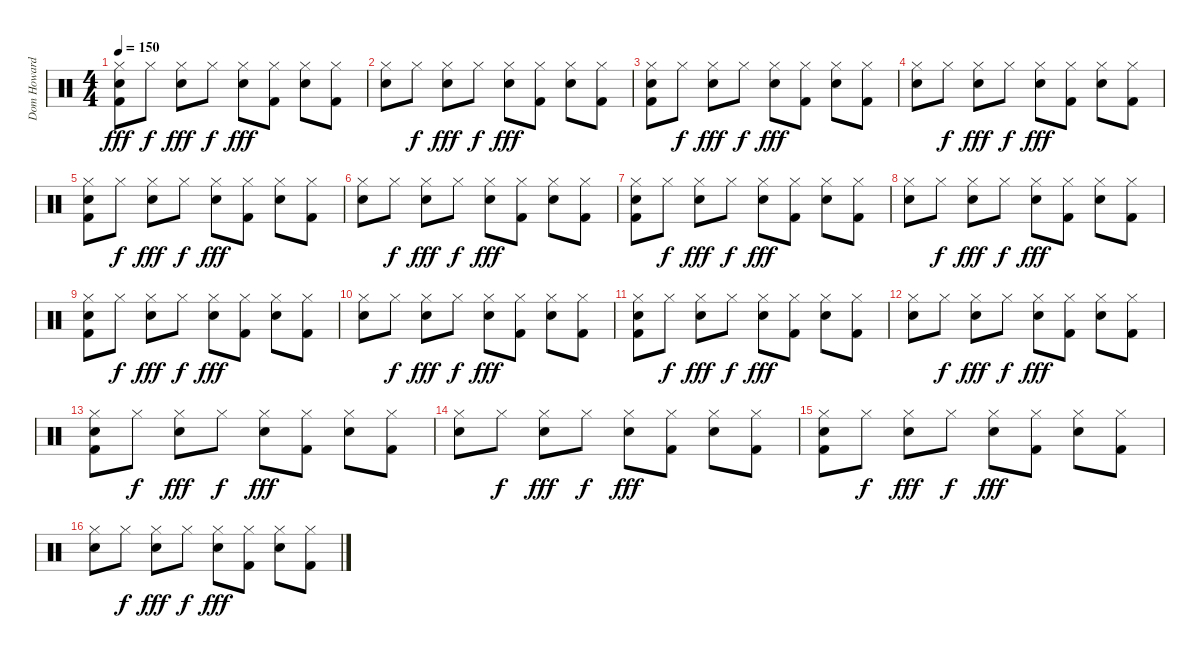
\track ("Dom Howard" "Dom Howard") {instrument percussion}
\staff {score}
\articulation defaults
\ts (4 4)
\tempo 150
\clef neutral
\ks c
("Hi-Hat (closed)" "Electric Snare (hit)" "Kick (hit) 2").8{dy fff} "Hi-Hat (closed)".8{dy f} ("Hi-Hat (closed)" "Electric Snare (hit)").8{dy fff} "Hi-Hat (closed)".8{dy f} ("Hi-Hat (closed)" "Electric Snare (hit)").8{dy fff} ("Hi-Hat (closed)" "Kick (hit) 2").8 ("Hi-Hat (closed)" "Electric Snare (hit)").8 ("Hi-Hat (closed)" "Kick (hit) 2").8 |
("Hi-Hat (closed)" "Electric Snare (hit)").8 "Hi-Hat (closed)".8{dy f} ("Hi-Hat (closed)" "Electric Snare (hit)").8{dy fff} "Hi-Hat (closed)".8{dy f} ("Hi-Hat (closed)" "Electric Snare (hit)").8{dy fff} ("Hi-Hat (closed)" "Kick (hit) 2").8 ("Hi-Hat (closed)" "Electric Snare (hit)").8 ("Hi-Hat (closed)" "Kick (hit) 2").8 |
("Hi-Hat (closed)" "Electric Snare (hit)" "Kick (hit) 2").8 "Hi-Hat (closed)".8{dy f} ("Hi-Hat (closed)" "Electric Snare (hit)").8{dy fff} "Hi-Hat (closed)".8{dy f} ("Hi-Hat (closed)" "Electric Snare (hit)").8{dy fff} ("Hi-Hat (closed)" "Kick (hit) 2").8 ("Hi-Hat (closed)" "Electric Snare (hit)").8 ("Hi-Hat (closed)" "Kick (hit) 2").8 |
("Hi-Hat (closed)" "Electric Snare (hit)").8 "Hi-Hat (closed)".8{dy f} ("Hi-Hat (closed)" "Electric Snare (hit)").8{dy fff} "Hi-Hat (closed)".8{dy f} ("Hi-Hat (closed)" "Electric Snare (hit)").8{dy fff} ("Hi-Hat (closed)" "Kick (hit) 2").8 ("Hi-Hat (closed)" "Electric Snare (hit)").8 ("Hi-Hat (closed)" "Kick (hit) 2").8 |
("Hi-Hat (closed)" "Electric Snare (hit)" "Kick (hit) 2").8 "Hi-Hat (closed)".8{dy f} ("Hi-Hat (closed)" "Electric Snare (hit)").8{dy fff} "Hi-Hat (closed)".8{dy f} ("Hi-Hat (closed)" "Electric Snare (hit)").8{dy fff} ("Hi-Hat (closed)" "Kick (hit) 2").8 ("Hi-Hat (closed)" "Electric Snare (hit)").8 ("Hi-Hat (closed)" "Kick (hit) 2").8 |
("Hi-Hat (closed)" "Electric Snare (hit)").8 "Hi-Hat (closed)".8{dy f} ("Hi-Hat (closed)" "Electric Snare (hit)").8{dy fff} "Hi-Hat (closed)".8{dy f} ("Hi-Hat (closed)" "Electric Snare (hit)").8{dy fff} ("Hi-Hat (closed)" "Kick (hit) 2").8 ("Hi-Hat (closed)" "Electric Snare (hit)").8 ("Hi-Hat (closed)" "Kick (hit) 2").8 |
("Hi-Hat (closed)" "Electric Snare (hit)" "Kick (hit) 2").8 "Hi-Hat (closed)".8{dy f} ("Hi-Hat (closed)" "Electric Snare (hit)").8{dy fff} "Hi-Hat (closed)".8{dy f} ("Hi-Hat (closed)" "Electric Snare (hit)").8{dy fff} ("Hi-Hat (closed)" "Kick (hit) 2").8 ("Hi-Hat (closed)" "Electric Snare (hit)").8 ("Hi-Hat (closed)" "Kick (hit) 2").8 |
("Hi-Hat (closed)" "Electric Snare (hit)").8 "Hi-Hat (closed)".8{dy f} ("Hi-Hat (closed)" "Electric Snare (hit)").8{dy fff} "Hi-Hat (closed)".8{dy f} ("Hi-Hat (closed)" "Electric Snare (hit)").8{dy fff} ("Hi-Hat (closed)" "Kick (hit) 2").8 ("Hi-Hat (closed)" "Electric Snare (hit)").8 ("Hi-Hat (closed)" "Kick (hit) 2").8 |
("Hi-Hat (closed)" "Electric Snare (hit)" "Kick (hit) 2").8 "Hi-Hat (closed)".8{dy f} ("Hi-Hat (closed)" "Electric Snare (hit)").8{dy fff} "Hi-Hat (closed)".8{dy f} ("Hi-Hat (closed)" "Electric Snare (hit)").8{dy fff} ("Hi-Hat (closed)" "Kick (hit) 2").8 ("Hi-Hat (closed)" "Electric Snare (hit)").8 ("Hi-Hat (closed)" "Kick (hit) 2").8 |
("Hi-Hat (closed)" "Electric Snare (hit)").8 "Hi-Hat (closed)".8{dy f} ("Hi-Hat (closed)" "Electric Snare (hit)").8{dy fff} "Hi-Hat (closed)".8{dy f} ("Hi-Hat (closed)" "Electric Snare (hit)").8{dy fff} ("Hi-Hat (closed)" "Kick (hit) 2").8 ("Hi-Hat (closed)" "Electric Snare (hit)").8 ("Hi-Hat (closed)" "Kick (hit) 2").8 |
("Hi-Hat (closed)" "Electric Snare (hit)" "Kick (hit) 2").8 "Hi-Hat (closed)".8{dy f} ("Hi-Hat (closed)" "Electric Snare (hit)").8{dy fff} "Hi-Hat (closed)".8{dy f} ("Hi-Hat (closed)" "Electric Snare (hit)").8{dy fff} ("Hi-Hat (closed)" "Kick (hit) 2").8 ("Hi-Hat (closed)" "Electric Snare (hit)").8 ("Hi-Hat (closed)" "Kick (hit) 2").8 |
("Hi-Hat (closed)" "Electric Snare (hit)").8 "Hi-Hat (closed)".8{dy f} ("Hi-Hat (closed)" "Electric Snare (hit)").8{dy fff} "Hi-Hat (closed)".8{dy f} ("Hi-Hat (closed)" "Electric Snare (hit)").8{dy fff} ("Hi-Hat (closed)" "Kick (hit) 2").8 ("Hi-Hat (closed)" "Electric Snare (hit)").8 ("Hi-Hat (closed)" "Kick (hit) 2").8 |
("Hi-Hat (closed)" "Electric Snare (hit)" "Kick (hit) 2").8 "Hi-Hat (closed)".8{dy f} ("Hi-Hat (closed)" "Electric Snare (hit)").8{dy fff} "Hi-Hat (closed)".8{dy f} ("Hi-Hat (closed)" "Electric Snare (hit)").8{dy fff} ("Hi-Hat (closed)" "Kick (hit) 2").8 ("Hi-Hat (closed)" "Electric Snare (hit)").8 ("Hi-Hat (closed)" "Kick (hit) 2").8 |
("Hi-Hat (closed)" "Electric Snare (hit)").8 "Hi-Hat (closed)".8{dy f} ("Hi-Hat (closed)" "Electric Snare (hit)").8{dy fff} "Hi-Hat (closed)".8{dy f} ("Hi-Hat (closed)" "Electric Snare (hit)").8{dy fff} ("Hi-Hat (closed)" "Kick (hit) 2").8 ("Hi-Hat (closed)" "Electric Snare (hit)").8 ("Hi-Hat (closed)" "Kick (hit) 2").8 |
("Hi-Hat (closed)" "Electric Snare (hit)" "Kick (hit) 2").8 "Hi-Hat (closed)".8{dy f} ("Hi-Hat (closed)" "Electric Snare (hit)").8{dy fff} "Hi-Hat (closed)".8{dy f} ("Hi-Hat (closed)" "Electric Snare (hit)").8{dy fff} ("Hi-Hat (closed)" "Kick (hit) 2").8 ("Hi-Hat (closed)" "Electric Snare (hit)").8 ("Hi-Hat (closed)" "Kick (hit) 2").8 |
("Hi-Hat (closed)" "Electric Snare (hit)").8 "Hi-Hat (closed)".8{dy f} ("Hi-Hat (closed)" "Electric Snare (hit)").8{dy fff} "Hi-Hat (closed)".8{dy f} ("Hi-Hat (closed)" "Electric Snare (hit)").8{dy fff} ("Hi-Hat (closed)" "Kick (hit) 2").8 ("Hi-Hat (closed)" "Electric Snare (hit)").8 ("Hi-Hat (closed)" "Kick (hit) 2").8
